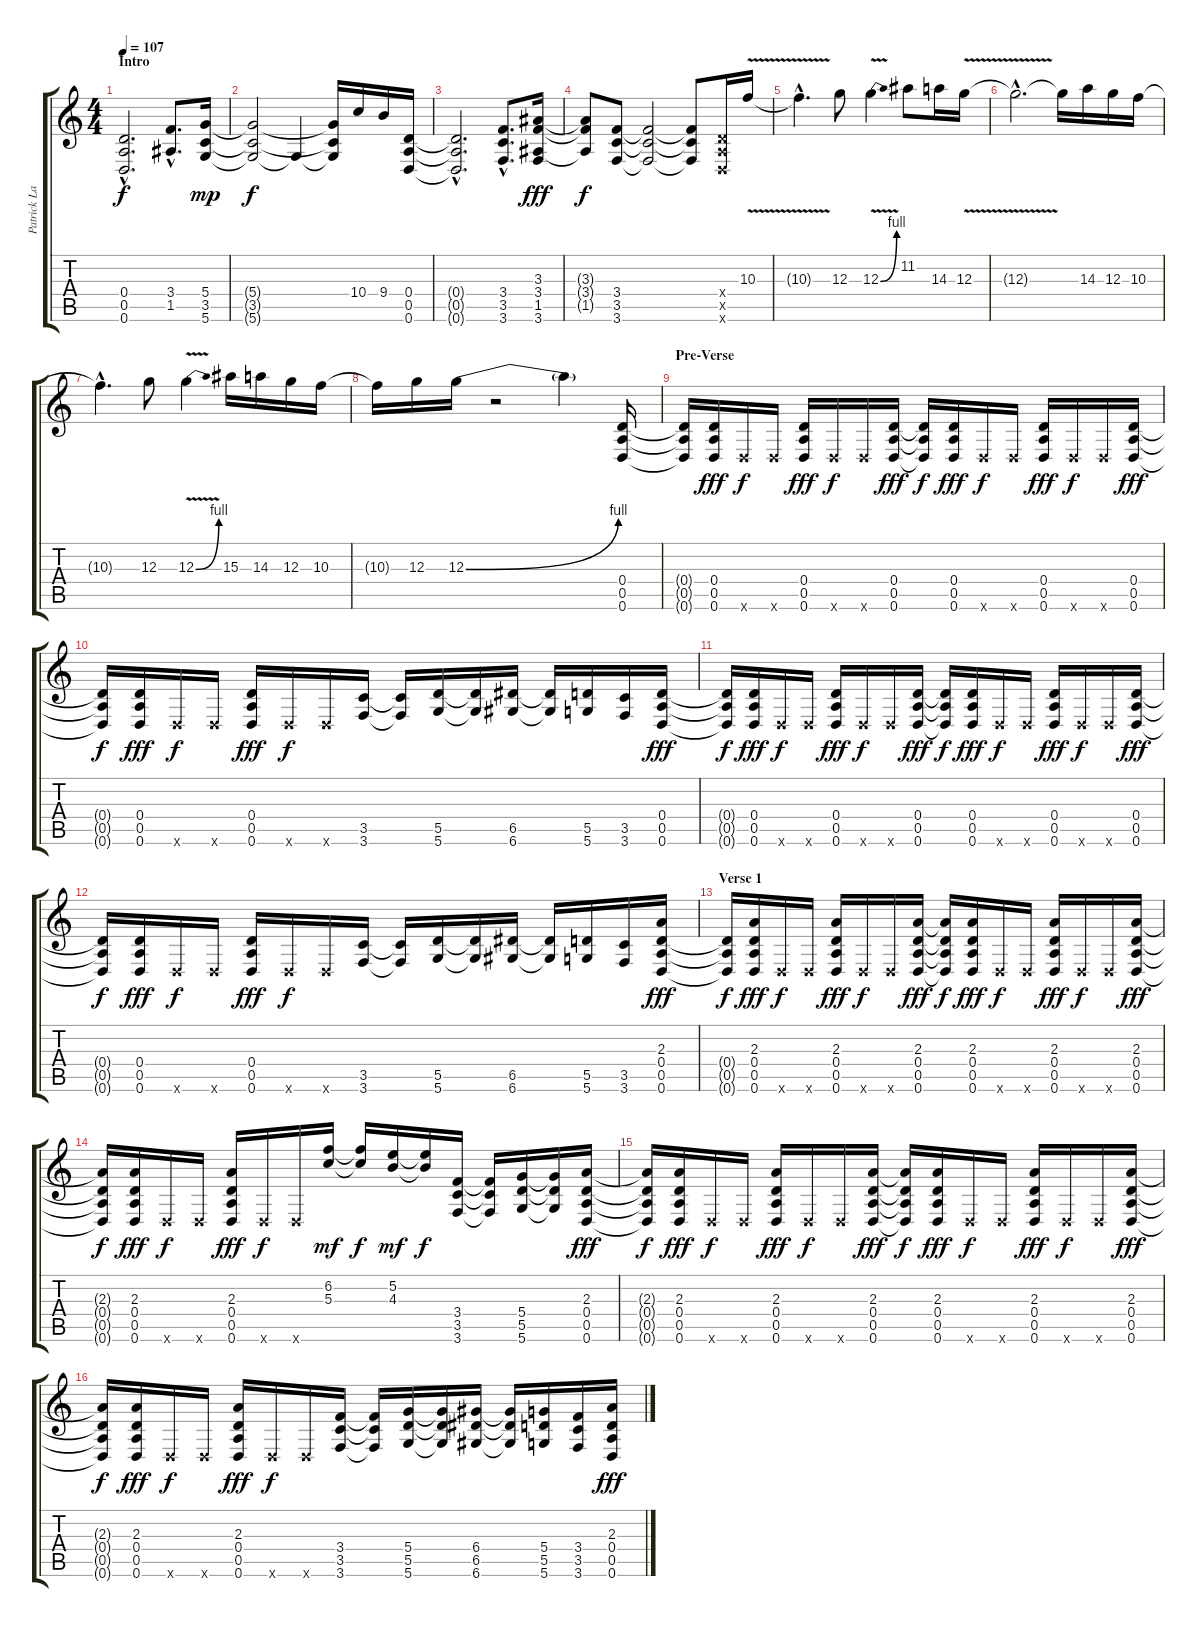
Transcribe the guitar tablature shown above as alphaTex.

\track ("Patrick Lachman" "Patrick La") {instrument distortionguitar}
\staff {score tabs}
\tuning (E4 B3 G3 D3 A2 D2) {hide}
\ts (4 4)
\section ("" "Intro")
\tempo 107
\clef g2
\ks c
(0.4{hac} 0.5{hac} 0.6{hac}).2{d dy f instrument distortionguitar} (3.4{hac} 1.5{hac}).8{d} (5.4 3.5 5.6).16{dy mp} |
(5.4{t} 3.5{t} 5.6{t}).2{dy f} 5.6{t}.4 (5.4{t} 3.5{t} 5.6{t}).16 10.4.16 9.4.16 (0.4 0.5 0.6).16 |
(0.4{hac t} 0.5{hac t} 0.6{hac t}).2{d} (3.4{hac} 3.5{hac} 3.6{hac}).8{d} (3.3 3.4 1.5 3.6).16{dy fff} |
(3.3{t} 3.4{t} 1.5{t}).8{dy f} (3.4 3.5 3.6).8 (3.4{t} 3.5{t} 3.6{t}).2 (3.4{t} 3.5{t} 3.6{t}).8 (0.4{x} 0.5{x} 0.6{x}).16 10.3{v}.16 |
10.3{hac t}.4{d} 12.3.8 12.3{be (bend 0 0 60 4) v}.4 11.2.8 14.3.16 12.3{v}.16 |
12.3{hac t}.2{d} 12.3{t}.16 14.3.16 12.3.16 10.3.16 |
10.3{hac t}.4{d} 12.3.8 12.3{be (bend 0 0 60 4) v}.4 15.3.16 14.3.16 12.3.16 10.3.16 |
10.3{t}.16 12.3.16 12.3{be (bend 0 0 60 4)}.16 r.2 12.3{t}.4 (0.4 0.5 0.6).16 |
\section ("" "Pre-Verse")
(0.4{t} 0.5{t} 0.6{t}).16 (0.4 0.5 0.6).16{dy fff} 0.6{x}.16{dy f} 0.6{x}.16 (0.4 0.5 0.6).16{dy fff} 0.6{x}.16{dy f} 0.6{x}.16 (0.4 0.5 0.6).16{dy fff} (0.4{t} 0.5{t} 0.6{t}).16{dy f} (0.4 0.5 0.6).16{dy fff} 0.6{x}.16{dy f} 0.6{x}.16 (0.4 0.5 0.6).16{dy fff} 0.6{x}.16{dy f} 0.6{x}.16 (0.4 0.5 0.6).16{dy fff} |
(0.4{t} 0.5{t} 0.6{t}).16{dy f} (0.4 0.5 0.6).16{dy fff} 0.6{x}.16{dy f} 0.6{x}.16 (0.4 0.5 0.6).16{dy fff} 0.6{x}.16{dy f} 0.6{x}.16 (3.5 3.6).16 (3.5{t} 3.6{t}).16 (5.5 5.6).16 (5.5{t} 5.6{t}).16 (6.5 6.6).16 (6.5{t} 6.6{t}).16 (5.5 5.6).16 (3.5 3.6).16 (0.4 0.5 0.6).16{dy fff} |
(0.4{t} 0.5{t} 0.6{t}).16{dy f} (0.4 0.5 0.6).16{dy fff} 0.6{x}.16{dy f} 0.6{x}.16 (0.4 0.5 0.6).16{dy fff} 0.6{x}.16{dy f} 0.6{x}.16 (0.4 0.5 0.6).16{dy fff} (0.4{t} 0.5{t} 0.6{t}).16{dy f} (0.4 0.5 0.6).16{dy fff} 0.6{x}.16{dy f} 0.6{x}.16 (0.4 0.5 0.6).16{dy fff} 0.6{x}.16{dy f} 0.6{x}.16 (0.4 0.5 0.6).16{dy fff} |
(0.4{t} 0.5{t} 0.6{t}).16{dy f} (0.4 0.5 0.6).16{dy fff} 0.6{x}.16{dy f} 0.6{x}.16 (0.4 0.5 0.6).16{dy fff} 0.6{x}.16{dy f} 0.6{x}.16 (3.5 3.6).16 (3.5{t} 3.6{t}).16 (5.5 5.6).16 (5.5{t} 5.6{t}).16 (6.5 6.6).16 (6.5{t} 6.6{t}).16 (5.5 5.6).16 (3.5 3.6).16 (2.3 0.4 0.5 0.6).16{dy fff} |
\section ("" "Verse 1")
(0.4{t} 0.5{t} 0.6{t}).16{dy f} (2.3 0.4 0.5 0.6).16{dy fff} 0.6{x}.16{dy f} 0.6{x}.16 (2.3 0.4 0.5 0.6).16{dy fff} 0.6{x}.16{dy f} 0.6{x}.16 (2.3 0.4 0.5 0.6).16{dy fff} (2.3{t} 0.4{t} 0.5{t} 0.6{t}).16{dy f} (2.3 0.4 0.5 0.6).16{dy fff} 0.6{x}.16{dy f} 0.6{x}.16 (2.3 0.4 0.5 0.6).16{dy fff} 0.6{x}.16{dy f} 0.6{x}.16 (2.3 0.4 0.5 0.6).16{dy fff} |
(2.3{t} 0.4{t} 0.5{t} 0.6{t}).16{dy f} (2.3 0.4 0.5 0.6).16{dy fff} 0.6{x}.16{dy f} 0.6{x}.16 (2.3 0.4 0.5 0.6).16{dy fff} 0.6{x}.16{dy f} 0.6{x}.16 (6.2 5.3).16{dy mf} (6.2{t} 5.3{t}).16{dy f} (5.2 4.3).16{dy mf} (5.2{t} 4.3{t}).16{dy f} (3.4 3.5 3.6).16 (3.4{t} 3.5{t} 3.6{t}).16 (5.4 5.5 5.6).16 (5.4{t} 5.5{t} 5.6{t}).16 (2.3 0.4 0.5 0.6).16{dy fff} |
(2.3{t} 0.4{t} 0.5{t} 0.6{t}).16{dy f} (2.3 0.4 0.5 0.6).16{dy fff} 0.6{x}.16{dy f} 0.6{x}.16 (2.3 0.4 0.5 0.6).16{dy fff} 0.6{x}.16{dy f} 0.6{x}.16 (2.3 0.4 0.5 0.6).16{dy fff} (2.3{t} 0.4{t} 0.5{t} 0.6{t}).16{dy f} (2.3 0.4 0.5 0.6).16{dy fff} 0.6{x}.16{dy f} 0.6{x}.16 (2.3 0.4 0.5 0.6).16{dy fff} 0.6{x}.16{dy f} 0.6{x}.16 (2.3 0.4 0.5 0.6).16{dy fff} |
(2.3{t} 0.4{t} 0.5{t} 0.6{t}).16{dy f} (2.3 0.4 0.5 0.6).16{dy fff} 0.6{x}.16{dy f} 0.6{x}.16 (2.3 0.4 0.5 0.6).16{dy fff} 0.6{x}.16{dy f} 0.6{x}.16 (3.4 3.5 3.6).16 (3.4{t} 3.5{t} 3.6{t}).16 (5.4 5.5 5.6).16 (5.4{t} 5.5{t} 5.6{t}).16 (6.4 6.5 6.6).16 (6.4{t} 6.5{t} 6.6{t}).16 (5.4 5.5 5.6).16 (3.4 3.5 3.6).16 (2.3 0.4 0.5 0.6).16{dy fff}
